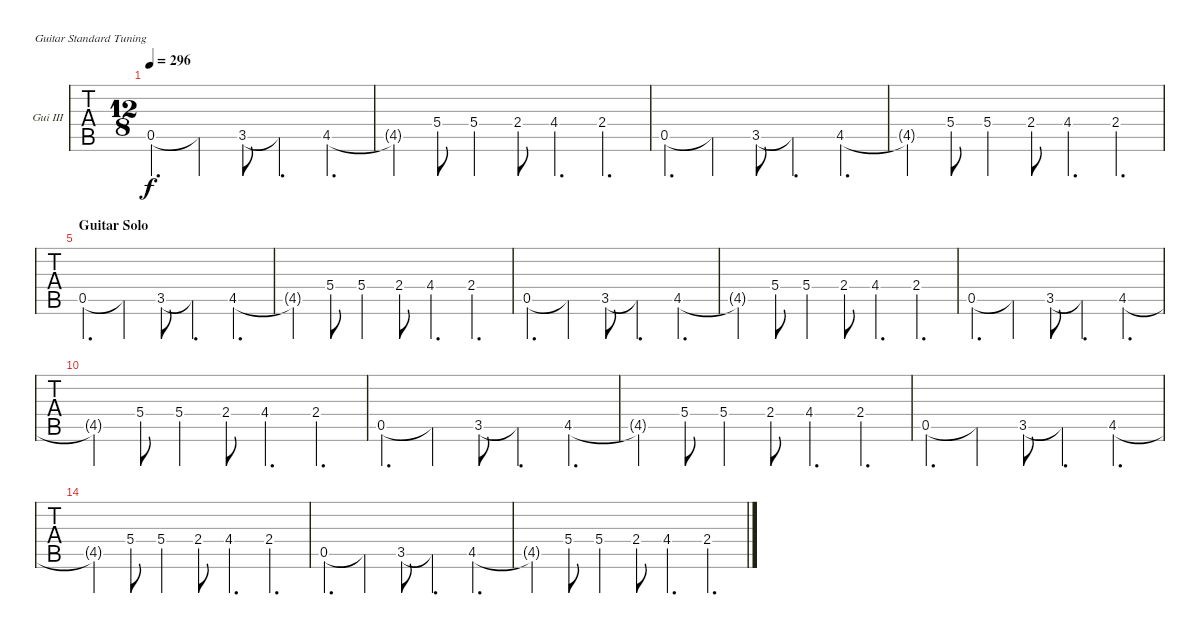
\bracketExtendMode nobrackets
\firstSystemTrackNameOrientation horizontal
\otherSystemsTrackNameOrientation horizontal
\defaultBarNumberDisplay FirstOfSystem
\track ("Guitar III" "Gui III") {instrument overdrivenguitar}
\staff {tabs}
\tuning (E4 B3 G3 D3 A2 E2)
\ts (12 8)
\tempo 296
\clef g2
\ks c
0.5.4{d dy f} 0.5{t}.4 3.5.8 3.5{t}.4{d} 4.5.4{d} |
4.5{t}.4 5.4.8 5.4.4 2.4.8 4.4.4{d} 2.4.4{d} |
0.5.4{d} 0.5{t}.4 3.5.8 3.5{t}.4{d} 4.5.4{d} |
4.5{t}.4 5.4.8 5.4.4 2.4.8 4.4.4{d} 2.4.4{d} |
\section ("" "Guitar Solo")
0.5.4{d} 0.5{t}.4 3.5.8 3.5{t}.4{d} 4.5.4{d} |
4.5{t}.4 5.4.8 5.4.4 2.4.8 4.4.4{d} 2.4.4{d} |
0.5.4{d} 0.5{t}.4 3.5.8 3.5{t}.4{d} 4.5.4{d} |
4.5{t}.4 5.4.8 5.4.4 2.4.8 4.4.4{d} 2.4.4{d} |
0.5.4{d} 0.5{t}.4 3.5.8 3.5{t}.4{d} 4.5.4{d} |
4.5{t}.4 5.4.8 5.4.4 2.4.8 4.4.4{d} 2.4.4{d} |
0.5.4{d} 0.5{t}.4 3.5.8 3.5{t}.4{d} 4.5.4{d} |
4.5{t}.4 5.4.8 5.4.4 2.4.8 4.4.4{d} 2.4.4{d} |
0.5.4{d} 0.5{t}.4 3.5.8 3.5{t}.4{d} 4.5.4{d} |
4.5{t}.4 5.4.8 5.4.4 2.4.8 4.4.4{d} 2.4.4{d} |
0.5.4{d} 0.5{t}.4 3.5.8 3.5{t}.4{d} 4.5.4{d} |
4.5{t}.4 5.4.8 5.4.4 2.4.8 4.4.4{d} 2.4.4{d}
